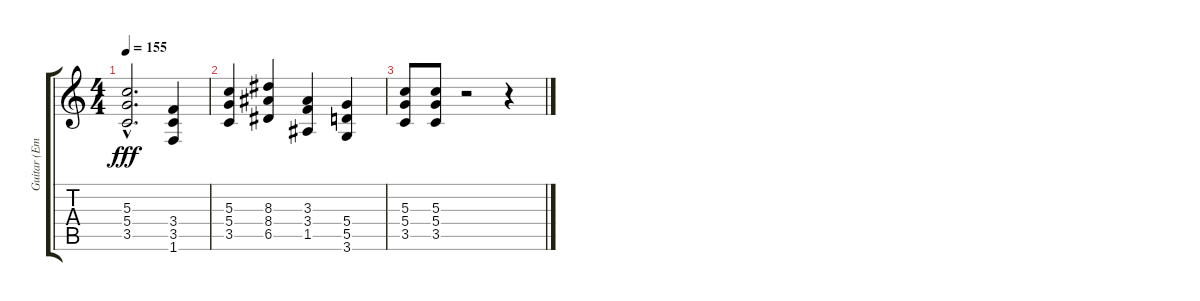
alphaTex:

\track ("Guitar (Emppu)" "Guitar (Em") {instrument distortionguitar}
\staff {score tabs}
\tuning (E4 B3 G3 D3 A2 E2) {hide}
\ts (4 4)
\tempo 155
\clef g2
\ks c
(5.3{hac} 5.4{hac} 3.5{hac}).2{d dy fff} (3.4 3.5 1.6).4 |
(5.3 5.4 3.5).4 (8.3 8.4 6.5).4 (3.3 3.4 1.5).4 (5.4 5.5 3.6).4 |
(5.3 5.4 3.5).8 (5.3 5.4 3.5).8 r.2 r.4
